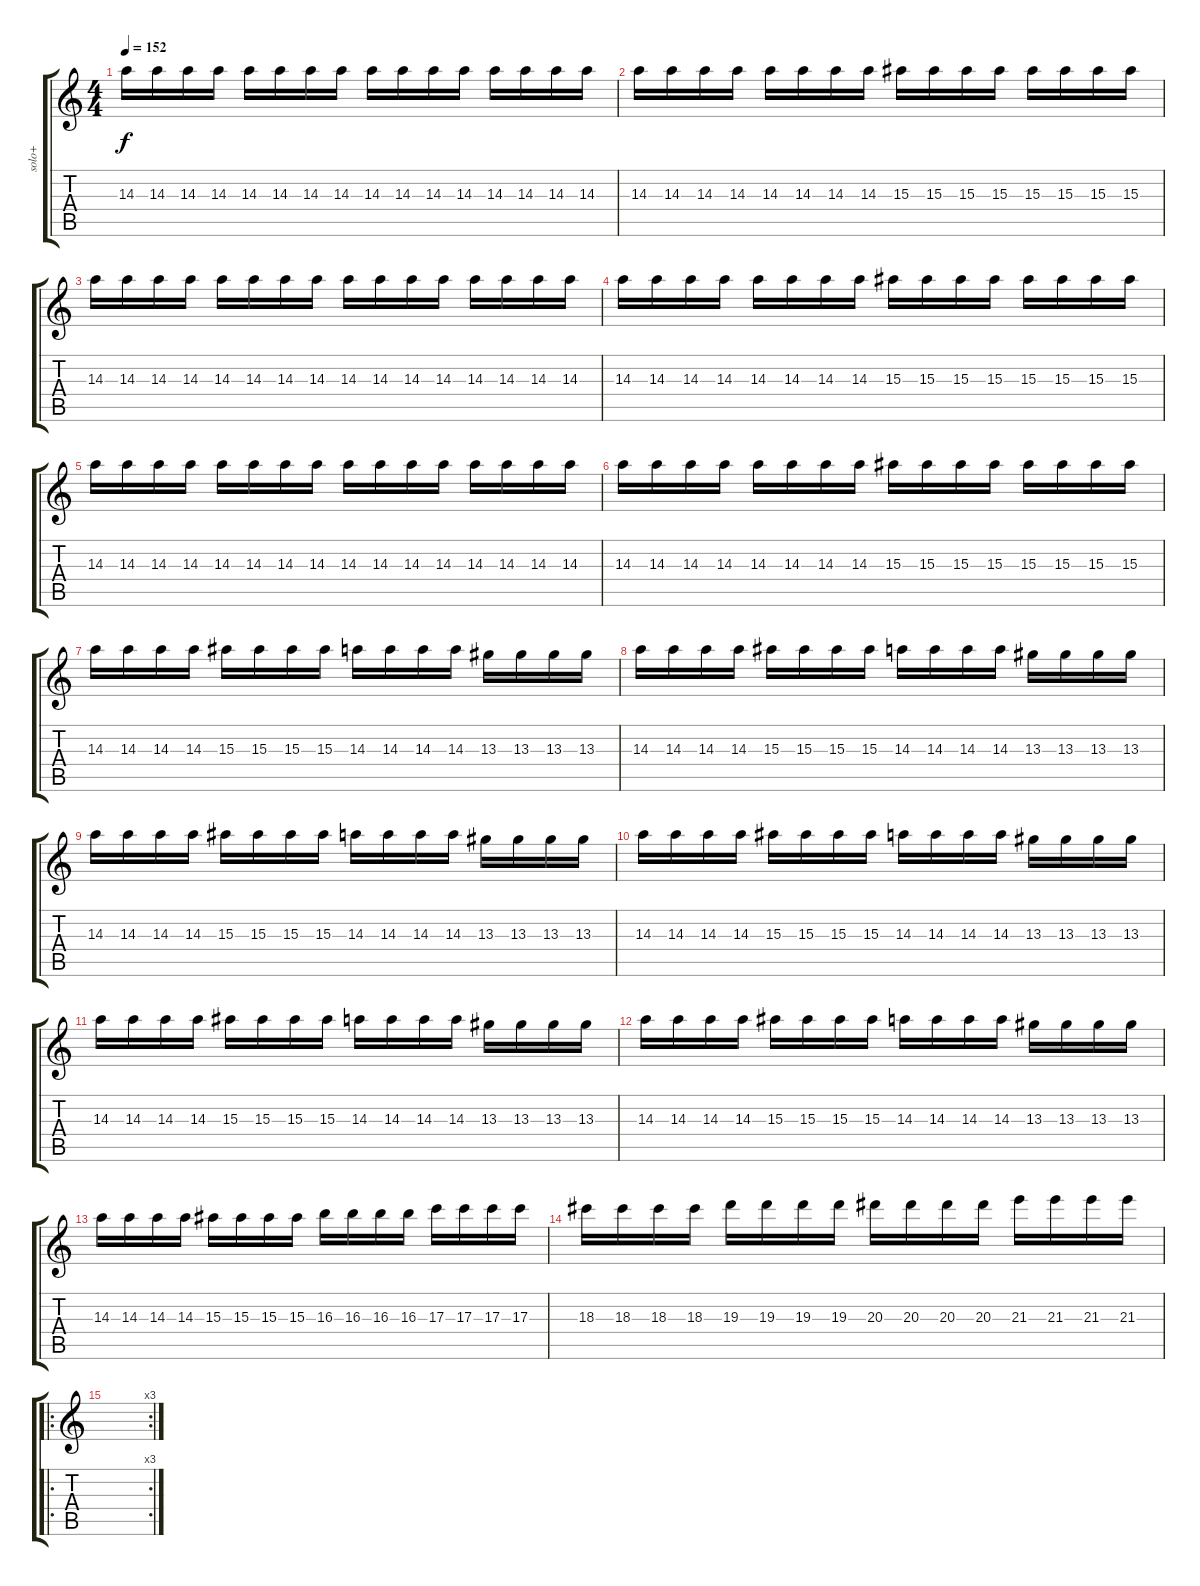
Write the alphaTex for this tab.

\track ("solo+" "solo+") {instrument distortionguitar}
\staff {score tabs}
\tuning (E4 B3 G3 D3 A2 E2) {hide}
\ts (4 4)
\tempo 152
\clef g2
\ks c
14.3.16{dy f} 14.3.16 14.3.16 14.3.16 14.3.16 14.3.16 14.3.16 14.3.16 14.3.16 14.3.16 14.3.16 14.3.16 14.3.16 14.3.16 14.3.16 14.3.16 |
14.3.16 14.3.16 14.3.16 14.3.16 14.3.16 14.3.16 14.3.16 14.3.16 15.3.16 15.3.16 15.3.16 15.3.16 15.3.16 15.3.16 15.3.16 15.3.16 |
14.3.16 14.3.16 14.3.16 14.3.16 14.3.16 14.3.16 14.3.16 14.3.16 14.3.16 14.3.16 14.3.16 14.3.16 14.3.16 14.3.16 14.3.16 14.3.16 |
14.3.16 14.3.16 14.3.16 14.3.16 14.3.16 14.3.16 14.3.16 14.3.16 15.3.16 15.3.16 15.3.16 15.3.16 15.3.16 15.3.16 15.3.16 15.3.16 |
14.3.16 14.3.16 14.3.16 14.3.16 14.3.16 14.3.16 14.3.16 14.3.16 14.3.16 14.3.16 14.3.16 14.3.16 14.3.16 14.3.16 14.3.16 14.3.16 |
14.3.16 14.3.16 14.3.16 14.3.16 14.3.16 14.3.16 14.3.16 14.3.16 15.3.16 15.3.16 15.3.16 15.3.16 15.3.16 15.3.16 15.3.16 15.3.16 |
14.3.16 14.3.16 14.3.16 14.3.16 15.3.16 15.3.16 15.3.16 15.3.16 14.3.16 14.3.16 14.3.16 14.3.16 13.3.16 13.3.16 13.3.16 13.3.16 |
14.3.16 14.3.16 14.3.16 14.3.16 15.3.16 15.3.16 15.3.16 15.3.16 14.3.16 14.3.16 14.3.16 14.3.16 13.3.16 13.3.16 13.3.16 13.3.16 |
14.3.16 14.3.16 14.3.16 14.3.16 15.3.16 15.3.16 15.3.16 15.3.16 14.3.16 14.3.16 14.3.16 14.3.16 13.3.16 13.3.16 13.3.16 13.3.16 |
14.3.16 14.3.16 14.3.16 14.3.16 15.3.16 15.3.16 15.3.16 15.3.16 14.3.16 14.3.16 14.3.16 14.3.16 13.3.16 13.3.16 13.3.16 13.3.16 |
14.3.16 14.3.16 14.3.16 14.3.16 15.3.16 15.3.16 15.3.16 15.3.16 14.3.16 14.3.16 14.3.16 14.3.16 13.3.16 13.3.16 13.3.16 13.3.16 |
14.3.16 14.3.16 14.3.16 14.3.16 15.3.16 15.3.16 15.3.16 15.3.16 14.3.16 14.3.16 14.3.16 14.3.16 13.3.16 13.3.16 13.3.16 13.3.16 |
14.3.16 14.3.16 14.3.16 14.3.16 15.3.16 15.3.16 15.3.16 15.3.16 16.3.16 16.3.16 16.3.16 16.3.16 17.3.16 17.3.16 17.3.16 17.3.16 |
18.3.16 18.3.16 18.3.16 18.3.16 19.3.16 19.3.16 19.3.16 19.3.16 20.3.16 20.3.16 20.3.16 20.3.16 21.3.16 21.3.16 21.3.16 21.3.16 |
\ro
\rc 3
